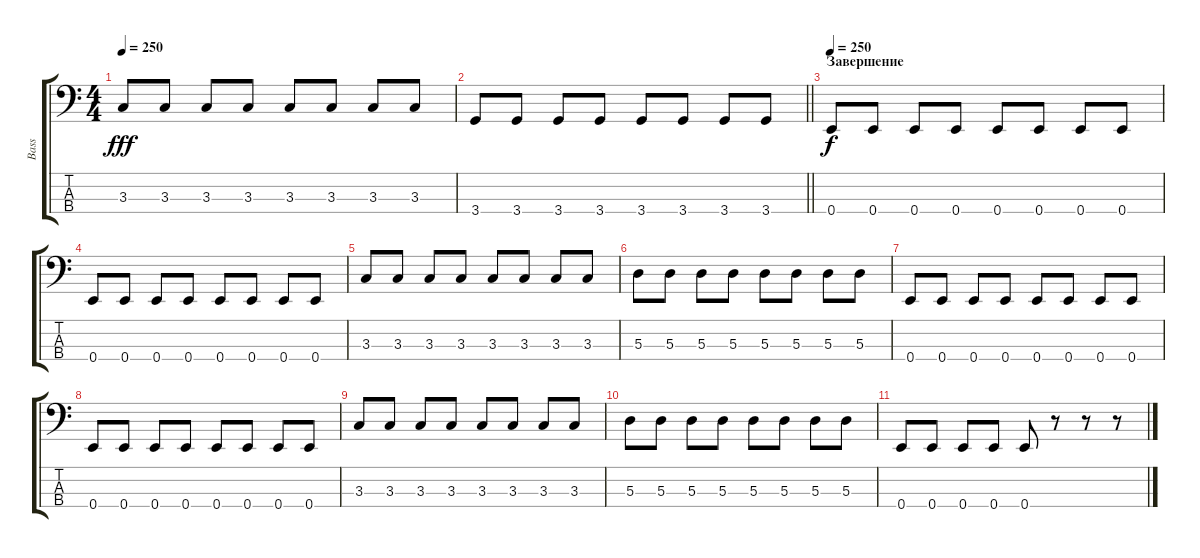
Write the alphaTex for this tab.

\track ("Bass" "Bass") {instrument electricbassfinger}
\staff {score tabs}
\tuning (G2 D2 A1 E1) {hide}
\ts (4 4)
\tempo 250
\clef f4
\ks c
3.3.8{dy fff} 3.3.8 3.3.8 3.3.8 3.3.8 3.3.8 3.3.8 3.3.8 |
\barLineRight lightlight
3.4.8 3.4.8 3.4.8 3.4.8 3.4.8 3.4.8 3.4.8 3.4.8 |
\section ("" "Завершение")
\tempo 250
0.4.8{dy f} 0.4.8 0.4.8 0.4.8 0.4.8 0.4.8 0.4.8 0.4.8 |
0.4.8 0.4.8 0.4.8 0.4.8 0.4.8 0.4.8 0.4.8 0.4.8 |
3.3.8 3.3.8 3.3.8 3.3.8 3.3.8 3.3.8 3.3.8 3.3.8 |
5.3.8 5.3.8 5.3.8 5.3.8 5.3.8 5.3.8 5.3.8 5.3.8 |
0.4.8 0.4.8 0.4.8 0.4.8 0.4.8 0.4.8 0.4.8 0.4.8 |
0.4.8 0.4.8 0.4.8 0.4.8 0.4.8 0.4.8 0.4.8 0.4.8 |
3.3.8 3.3.8 3.3.8 3.3.8 3.3.8 3.3.8 3.3.8 3.3.8 |
5.3.8 5.3.8 5.3.8 5.3.8 5.3.8 5.3.8 5.3.8 5.3.8 |
0.4.8 0.4.8 0.4.8 0.4.8 0.4.8 r.8 r.8 r.8
